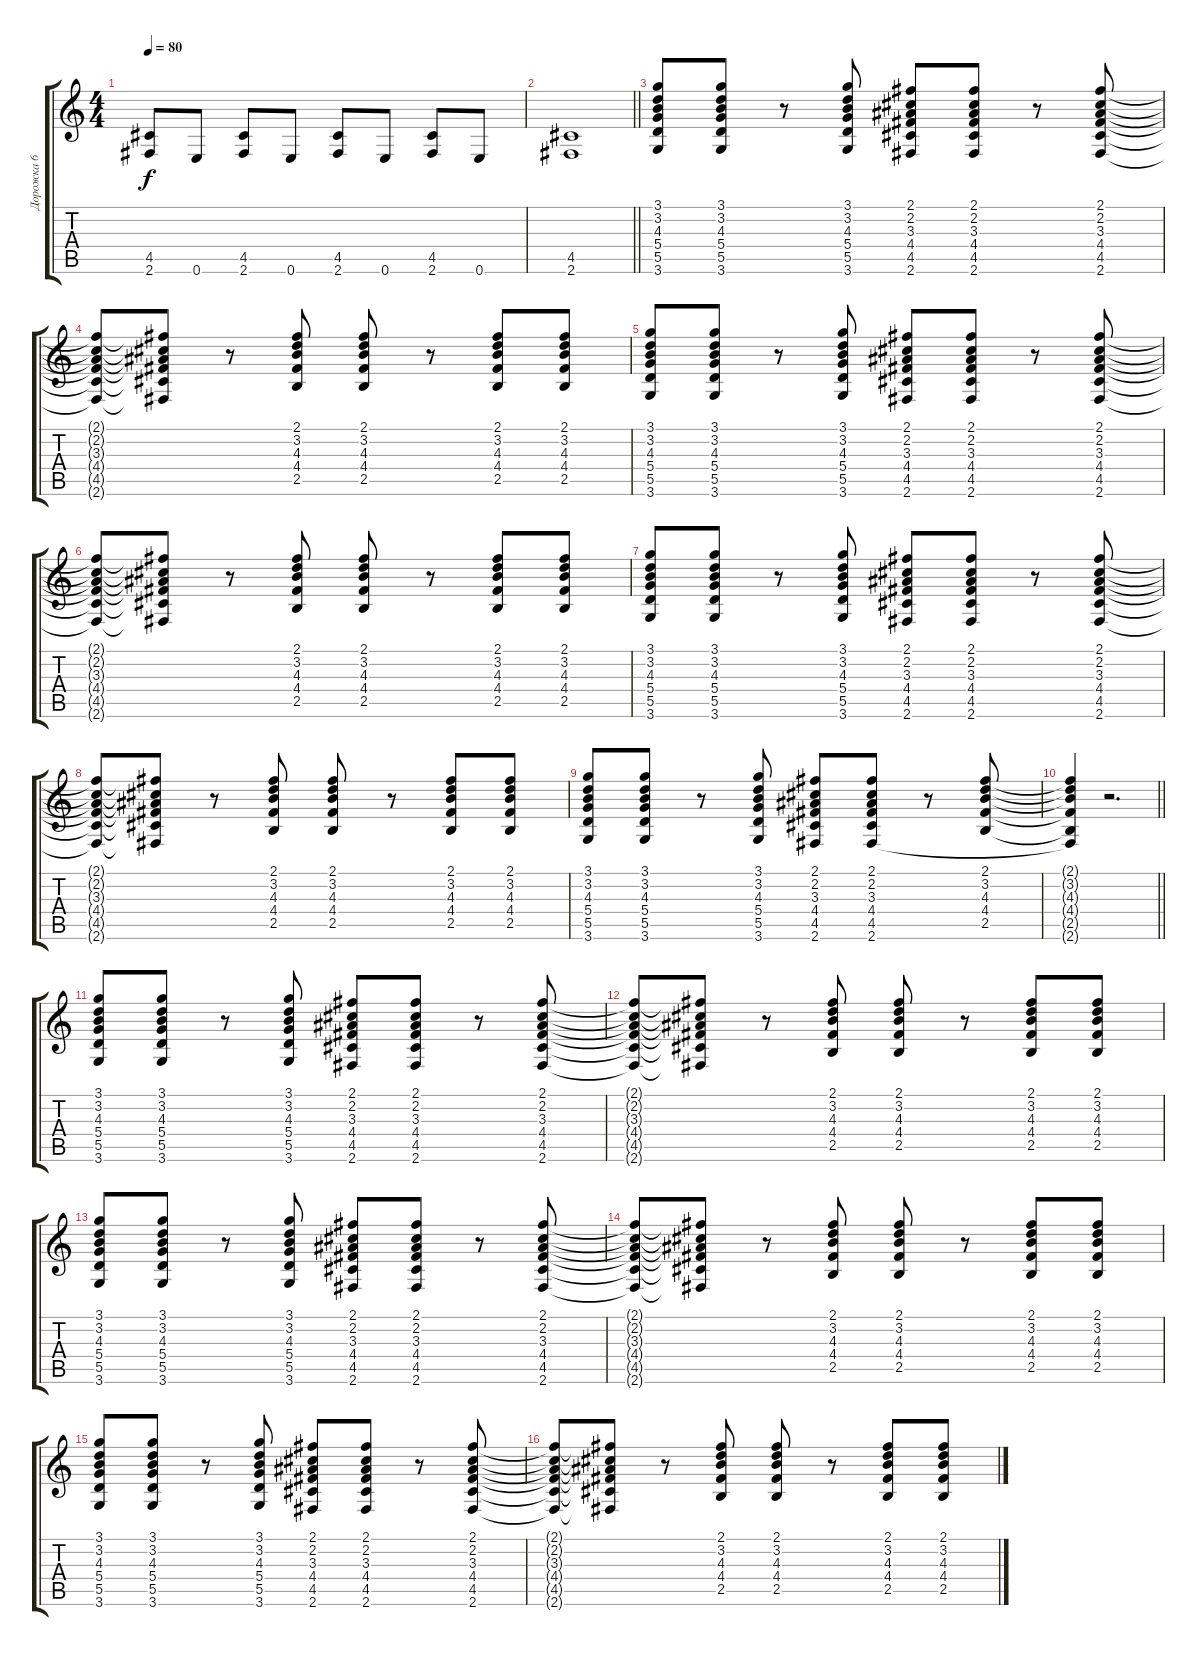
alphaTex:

\track ("Дорожка 6" "Дорожка 6") {instrument electricguitarclean}
\staff {score tabs}
\tuning (E4 B3 G3 D3 A2 E2) {hide}
\ts (4 4)
\tempo 80
\clef g2
\ks c
(4.5 2.6).8{dy f} 0.6.8 (4.5 2.6).8 0.6.8 (4.5 2.6).8 0.6.8 (4.5 2.6).8 0.6.8 |
\barLineRight lightlight
(4.5 2.6).1 |
(3.1 3.2 4.3 5.4 5.5 3.6).8 (3.1 3.2 4.3 5.4 5.5 3.6).8 r.8 (3.1 3.2 4.3 5.4 5.5 3.6).8 (2.1 2.2 3.3 4.4 4.5 2.6).8 (2.1 2.2 3.3 4.4 4.5 2.6).8 r.8 (2.1 2.2 3.3 4.4 4.5 2.6).8 |
(2.1{t} 2.2{t} 3.3{t} 4.4{t} 4.5{t} 2.6{t}).8 (2.1{t} 2.2{t} 3.3{t} 4.4{t} 4.5{t} 2.6{t}).8 r.8 (2.1 3.2 4.3 4.4 2.5).8 (2.1 3.2 4.3 4.4 2.5).8 r.8 (2.1 3.2 4.3 4.4 2.5).8 (2.1 3.2 4.3 4.4 2.5).8 |
(3.1 3.2 4.3 5.4 5.5 3.6).8 (3.1 3.2 4.3 5.4 5.5 3.6).8 r.8 (3.1 3.2 4.3 5.4 5.5 3.6).8 (2.1 2.2 3.3 4.4 4.5 2.6).8 (2.1 2.2 3.3 4.4 4.5 2.6).8 r.8 (2.1 2.2 3.3 4.4 4.5 2.6).8 |
(2.1{t} 2.2{t} 3.3{t} 4.4{t} 4.5{t} 2.6{t}).8 (2.1{t} 2.2{t} 3.3{t} 4.4{t} 4.5{t} 2.6{t}).8 r.8 (2.1 3.2 4.3 4.4 2.5).8 (2.1 3.2 4.3 4.4 2.5).8 r.8 (2.1 3.2 4.3 4.4 2.5).8 (2.1 3.2 4.3 4.4 2.5).8 |
(3.1 3.2 4.3 5.4 5.5 3.6).8 (3.1 3.2 4.3 5.4 5.5 3.6).8 r.8 (3.1 3.2 4.3 5.4 5.5 3.6).8 (2.1 2.2 3.3 4.4 4.5 2.6).8 (2.1 2.2 3.3 4.4 4.5 2.6).8 r.8 (2.1 2.2 3.3 4.4 4.5 2.6).8 |
(2.1{t} 2.2{t} 3.3{t} 4.4{t} 4.5{t} 2.6{t}).8 (2.1{t} 2.2{t} 3.3{t} 4.4{t} 4.5{t} 2.6{t}).8 r.8 (2.1 3.2 4.3 4.4 2.5).8 (2.1 3.2 4.3 4.4 2.5).8 r.8 (2.1 3.2 4.3 4.4 2.5).8 (2.1 3.2 4.3 4.4 2.5).8 |
(3.1 3.2 4.3 5.4 5.5 3.6).8 (3.1 3.2 4.3 5.4 5.5 3.6).8 r.8 (3.1 3.2 4.3 5.4 5.5 3.6).8 (2.1 2.2 3.3 4.4 4.5 2.6).8 (2.1 2.2 3.3 4.4 4.5 2.6).8 r.8 (2.1 3.2 4.3 4.4 2.5).8 |
\barLineRight lightlight
(2.1{t} 3.2{t} 4.3{t} 4.4{t} 2.5{t} 2.6{t}).4 r.2{d} |
(3.1 3.2 4.3 5.4 5.5 3.6).8 (3.1 3.2 4.3 5.4 5.5 3.6).8 r.8 (3.1 3.2 4.3 5.4 5.5 3.6).8 (2.1 2.2 3.3 4.4 4.5 2.6).8 (2.1 2.2 3.3 4.4 4.5 2.6).8 r.8 (2.1 2.2 3.3 4.4 4.5 2.6).8 |
(2.1{t} 2.2{t} 3.3{t} 4.4{t} 4.5{t} 2.6{t}).8 (2.1{t} 2.2{t} 3.3{t} 4.4{t} 4.5{t} 2.6{t}).8 r.8 (2.1 3.2 4.3 4.4 2.5).8 (2.1 3.2 4.3 4.4 2.5).8 r.8 (2.1 3.2 4.3 4.4 2.5).8 (2.1 3.2 4.3 4.4 2.5).8 |
(3.1 3.2 4.3 5.4 5.5 3.6).8 (3.1 3.2 4.3 5.4 5.5 3.6).8 r.8 (3.1 3.2 4.3 5.4 5.5 3.6).8 (2.1 2.2 3.3 4.4 4.5 2.6).8 (2.1 2.2 3.3 4.4 4.5 2.6).8 r.8 (2.1 2.2 3.3 4.4 4.5 2.6).8 |
(2.1{t} 2.2{t} 3.3{t} 4.4{t} 4.5{t} 2.6{t}).8 (2.1{t} 2.2{t} 3.3{t} 4.4{t} 4.5{t} 2.6{t}).8 r.8 (2.1 3.2 4.3 4.4 2.5).8 (2.1 3.2 4.3 4.4 2.5).8 r.8 (2.1 3.2 4.3 4.4 2.5).8 (2.1 3.2 4.3 4.4 2.5).8 |
(3.1 3.2 4.3 5.4 5.5 3.6).8 (3.1 3.2 4.3 5.4 5.5 3.6).8 r.8 (3.1 3.2 4.3 5.4 5.5 3.6).8 (2.1 2.2 3.3 4.4 4.5 2.6).8 (2.1 2.2 3.3 4.4 4.5 2.6).8 r.8 (2.1 2.2 3.3 4.4 4.5 2.6).8 |
(2.1{t} 2.2{t} 3.3{t} 4.4{t} 4.5{t} 2.6{t}).8 (2.1{t} 2.2{t} 3.3{t} 4.4{t} 4.5{t} 2.6{t}).8 r.8 (2.1 3.2 4.3 4.4 2.5).8 (2.1 3.2 4.3 4.4 2.5).8 r.8 (2.1 3.2 4.3 4.4 2.5).8 (2.1 3.2 4.3 4.4 2.5).8
